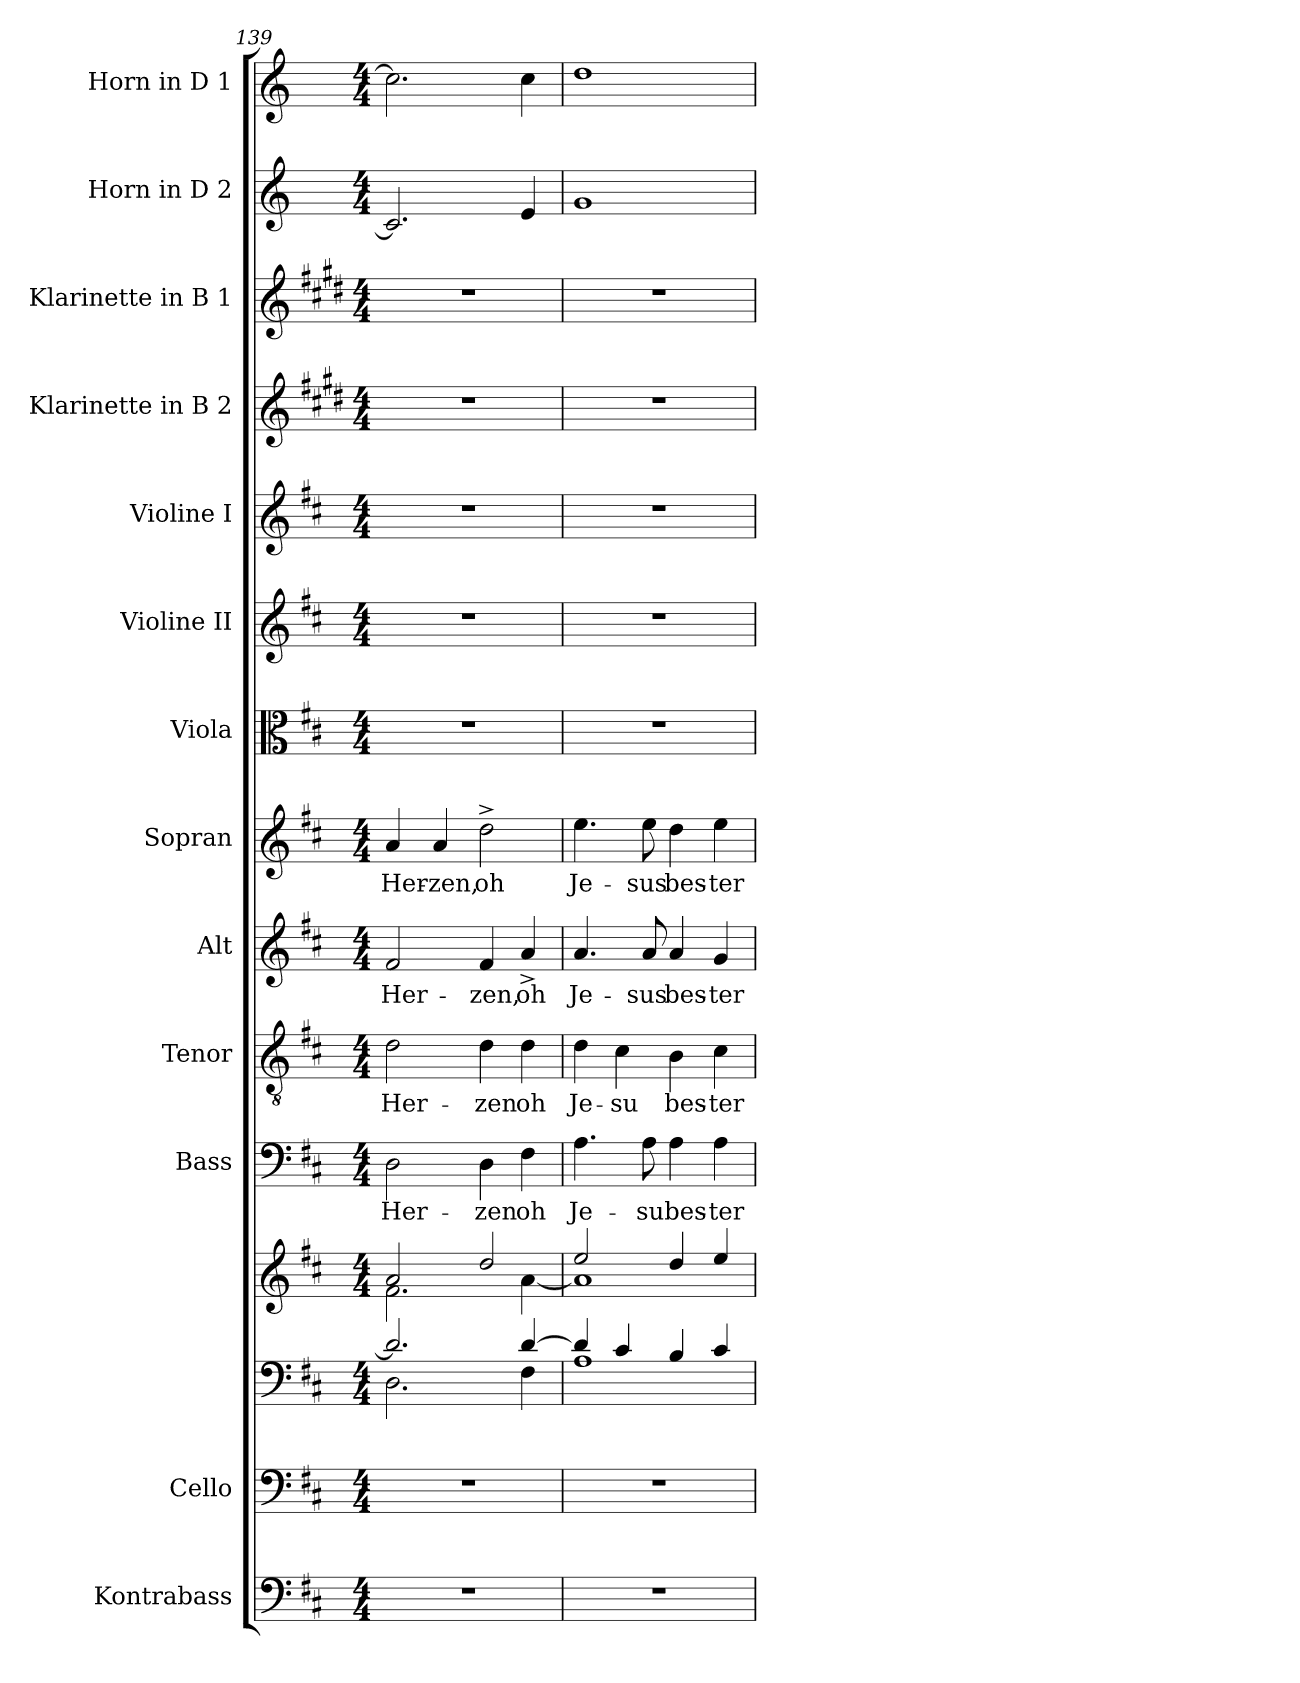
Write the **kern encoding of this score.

**kern	**kern	**kern	**kern	**kern	**text	**kern	**text	**kern	**text	**kern	**text	**kern	**kern	**kern	**kern	**kern	**kern	**kern
*part14	*part13	*part12	*part12	*part11	*part11	*part10	*part10	*part9	*part9	*part8	*part8	*part7	*part6	*part5	*part4	*part3	*part2	*part1
*staff15	*staff14	*staff13	*staff12	*staff11	*staff11	*staff10	*staff10	*staff9	*staff9	*staff8	*staff8	*staff7	*staff6	*staff5	*staff4	*staff3	*staff2	*staff1
*I"Kontrabass	*I"Cello	*	*	*I"Bass	*	*I"Tenor	*	*I"Alt	*	*I"Sopran	*	*I"Viola	*I"Violine II	*I"Violine I	*I"Klarinette in B 2	*I"Klarinette in B 1	*I"Horn in D 2	*I"Horn in D 1
*I'Kb.	*	*	*	*I'B	*	*I'T	*	*I'A	*	*I'S	*	*I'Vla.	*I'Vl. II	*I'Vl. I	*	*	*I'Hrn. 2	*I'Hrn. 1
*clefF4	*clefF4	*clefF4	*clefG2	*clefF4	*	*clefGv2	*	*clefG2	*	*clefG2	*	*clefC3	*clefG2	*clefG2	*clefG2	*clefG2	*clefG2	*clefG2
*ITrd7c12	*	*	*	*	*	*	*	*	*	*	*	*	*	*	*ITrd1c2	*ITrd1c2	*ITrd-1c-2	*ITrd-1c-2
*k[f#c#]	*k[f#c#]	*k[f#c#]	*k[f#c#]	*k[f#c#]	*	*k[f#c#]	*	*k[f#c#]	*	*k[f#c#]	*	*k[f#c#]	*k[f#c#]	*k[f#c#]	*k[f#c#]	*k[f#c#]	*k[f#c#]	*k[f#c#]
*D:	*D:	*D:	*D:	*D:	*	*D:	*	*D:	*	*D:	*	*D:	*D:	*D:	*D:	*D:	*D:	*D:
*M4/4	*M4/4	*M4/4	*M4/4	*M4/4	*	*M4/4	*	*M4/4	*	*M4/4	*	*M4/4	*M4/4	*M4/4	*M4/4	*M4/4	*M4/4	*M4/4
=139	=139	=139	=139	=139	=139	=139	=139	=139	=139	=139	=139	=139	=139	=139	=139	=139	=139	=139
*	*	*^	*^	*	*	*	*	*	*	*	*	*	*	*	*	*	*	*
!	!	!	!	!	!	!	!LO:LY:b	!	!LO:LY:b	!	!LO:LY:b	!	!LO:LY:b	!	!	!	!	!	!	!
1r	1r	2.d/]	2.D\	2a/	2.f#\	2D\	Her-	2d\	Her-	2f#/	Her-	4a/	Her-	1r	1r	1r	1r	1r	2.d/]	2.dd\]
!	!	!	!	!	!	!	!	!	!	!	!	!	!LO:LY:b	!	!	!	!	!	!	!
.	.	.	.	.	.	.	.	.	.	.	.	4a/	-zen,	.	.	.	.	.	.	.
!	!	!	!	!	!	!	!LO:LY:b	!	!LO:LY:b	!	!LO:LY:b	!	!LO:LY:b	!	!	!	!	!	!	!
.	.	.	.	2dd/	.	4D\	-zen	4d\	-zen	4f#/	-zen,	2dd^>\	oh	.	.	.	.	.	.	.
!	!	!	!	!	!	!	!LO:LY:b	!	!LO:LY:b	!	!LO:LY:b	!	!	!	!	!	!	!	!	!
.	.	[>4d/	4F#\	.	[<4a\	4F#\	oh	4d\	oh	4a^>/	oh	.	.	.	.	.	.	.	4f#/	4dd\
=140	=140	=140	=140	=140	=140	=140	=140	=140	=140	=140	=140	=140	=140	=140	=140	=140	=140	=140	=140	=140
!	!	!	!	!	!	!	!LO:LY:b	!	!LO:LY:b	!	!LO:LY:b	!	!LO:LY:b	!	!	!	!	!	!	!
1r	1r	4d/]	1A	2ee/	1a]	4.A\	Je-	4d\	Je-	4.a/	Je-	4.ee\	Je-	1r	1r	1r	1r	1r	1a	1ee
!	!	!	!	!	!	!	!	!	!LO:LY:b	!	!	!	!	!	!	!	!	!	!	!
.	.	4c#/	.	.	.	.	.	4c#\	-su	.	.	.	.	.	.	.	.	.	.	.
!	!	!	!	!	!	!	!LO:LY:b	!	!	!	!LO:LY:b	!	!LO:LY:b	!	!	!	!	!	!	!
.	.	.	.	.	.	8A\	-su	.	.	8a/	-sus	8ee\	-sus	.	.	.	.	.	.	.
!	!	!	!	!	!	!	!LO:LY:b	!	!LO:LY:b	!	!LO:LY:b	!	!LO:LY:b	!	!	!	!	!	!	!
.	.	4B/	.	4dd/	.	4A\	bes-	4B\	bes-	4a/	bes-	4dd\	bes-	.	.	.	.	.	.	.
!	!	!	!	!	!	!	!LO:LY:b	!	!LO:LY:b	!	!LO:LY:b	!	!LO:LY:b	!	!	!	!	!	!	!
.	.	4c#/	.	4ee/	.	4A\	-ter	4c#\	-ter	4g/	-ter	4ee\	-ter	.	.	.	.	.	.	.
*	*	*v	*v	*	*	*	*	*	*	*	*	*	*	*	*	*	*	*	*	*
*	*	*	*v	*v	*	*	*	*	*	*	*	*	*	*	*	*	*	*	*
=	=	=	=	=	=	=	=	=	=	=	=	=	=	=	=	=	=	=
*-	*-	*-	*-	*-	*-	*-	*-	*-	*-	*-	*-	*-	*-	*-	*-	*-	*-	*-
